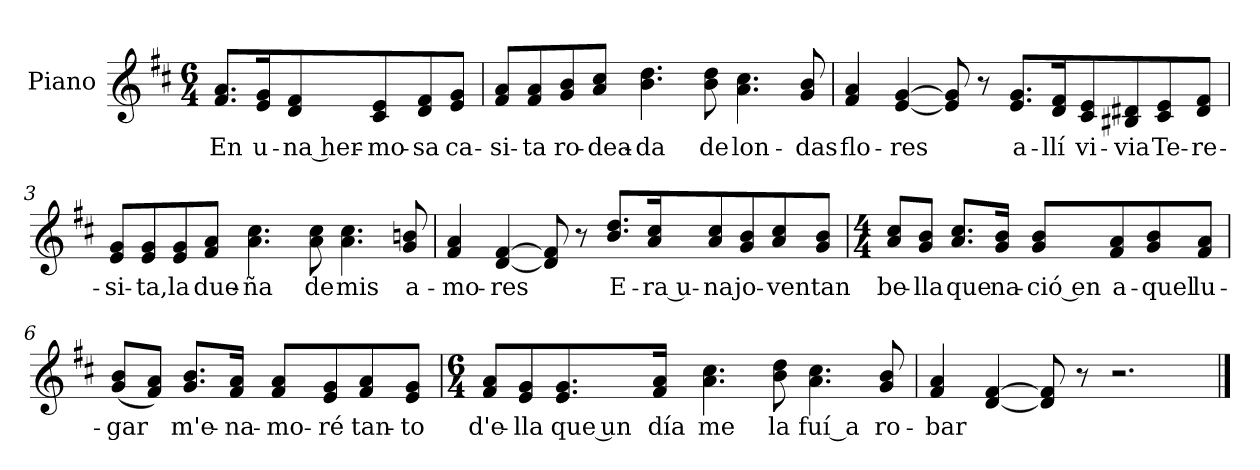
**kern	**text
*part1	*part1
*staff1	*staff1
*I"Piano	*
*I'Pno.	*
*clefG2	*
*k[f#c#]	*
*D:	*
*M6/4	*
=	=
8.f#/ 8.a/L	En
16e/ 16g/k	u-
8d/ 8f#/	-na her-
8c#/ 8e/	-mo-
8d/ 8f#/	-sa
8e/ 8g/J	ca-
=1	=1
8f#/ 8a/L	-si-
8f#/ 8a/	-ta
8g/ 8b/	ro-
8a/ 8cc#/J	-dea-
4.b\ 4.dd\	-da
8b\ 8dd\	de
4.a\ 4.cc#\	lon-
8g/ 8b/	-das
=2	=2
4f#/ 4a/	flo-
[4e/ [4g/	-res
8e]/ 8g]/	.
8r	.
8.e/ 8.g/L	a-
16d/ 16f#/k	-llí
8c#/ 8e/	vi-
8B#X/ 8d#X/	-via
8c#/ 8e/	Te-
8d#/ 8f#/J	-re-
=3	=3
8e/ 8g/L	-si-
8e/ 8g/	-ta,
8e/ 8g/	la
8f#/ 8a/J	due-
4.a\ 4.cc#\	-ña
8a\ 8cc#\	de
4.a\ 4.cc#\	mis
8g/ 8bn/	a-
=4	=4
4f#/ 4a/	-mo-
[4d/ [4f#/	-res
8d]/ 8f#]/	.
8r	.
8.b/ 8.dd/L	E-
16a/ 16cc#/k	-ra u-
8a/ 8cc#/	-na
8g/ 8b/	jo-
8a/ 8cc#/	-ven
8g/ 8b/J	tan
=5	=5
*M4/4	*
8a/ 8cc#/L	be-
8g/ 8b/J	-lla
8.a/ 8.cc#/L	que
16g/ 16b/Jk	na-
8g/ 8b/L	-ció en
8f#/ 8a/	a-
8g/ 8b/	-quel
8f#/ 8a/J	lu-
=6	=6
(8g/ 8b/L	-gar
8f#/ 8a/J)	.
8.g/ 8.b/L	m'e-
16f#/ 16a/Jk	-na-
8f#/ 8a/L	-mo-
8e/ 8g/	-ré
8f#/ 8a/	tan-
8e/ 8g/J	-to
=7	=7
*M6/4	*
8f#/ 8a/L	d'e-
8e/ 8g/	-lla
8.e/ 8.g/	que un
16f#/ 16a/Jk	día
4.a\ 4.cc#\	me
8b\ 8dd\	la
4.a\ 4.cc#\	fuí a
8g/ 8b/	ro-
=8	=8
4f#/ 4a/	-bar
[4d/ [4f#/	.
8d]/ 8f#]/	.
8r	.
2.r	.
==	==
*-	*-
